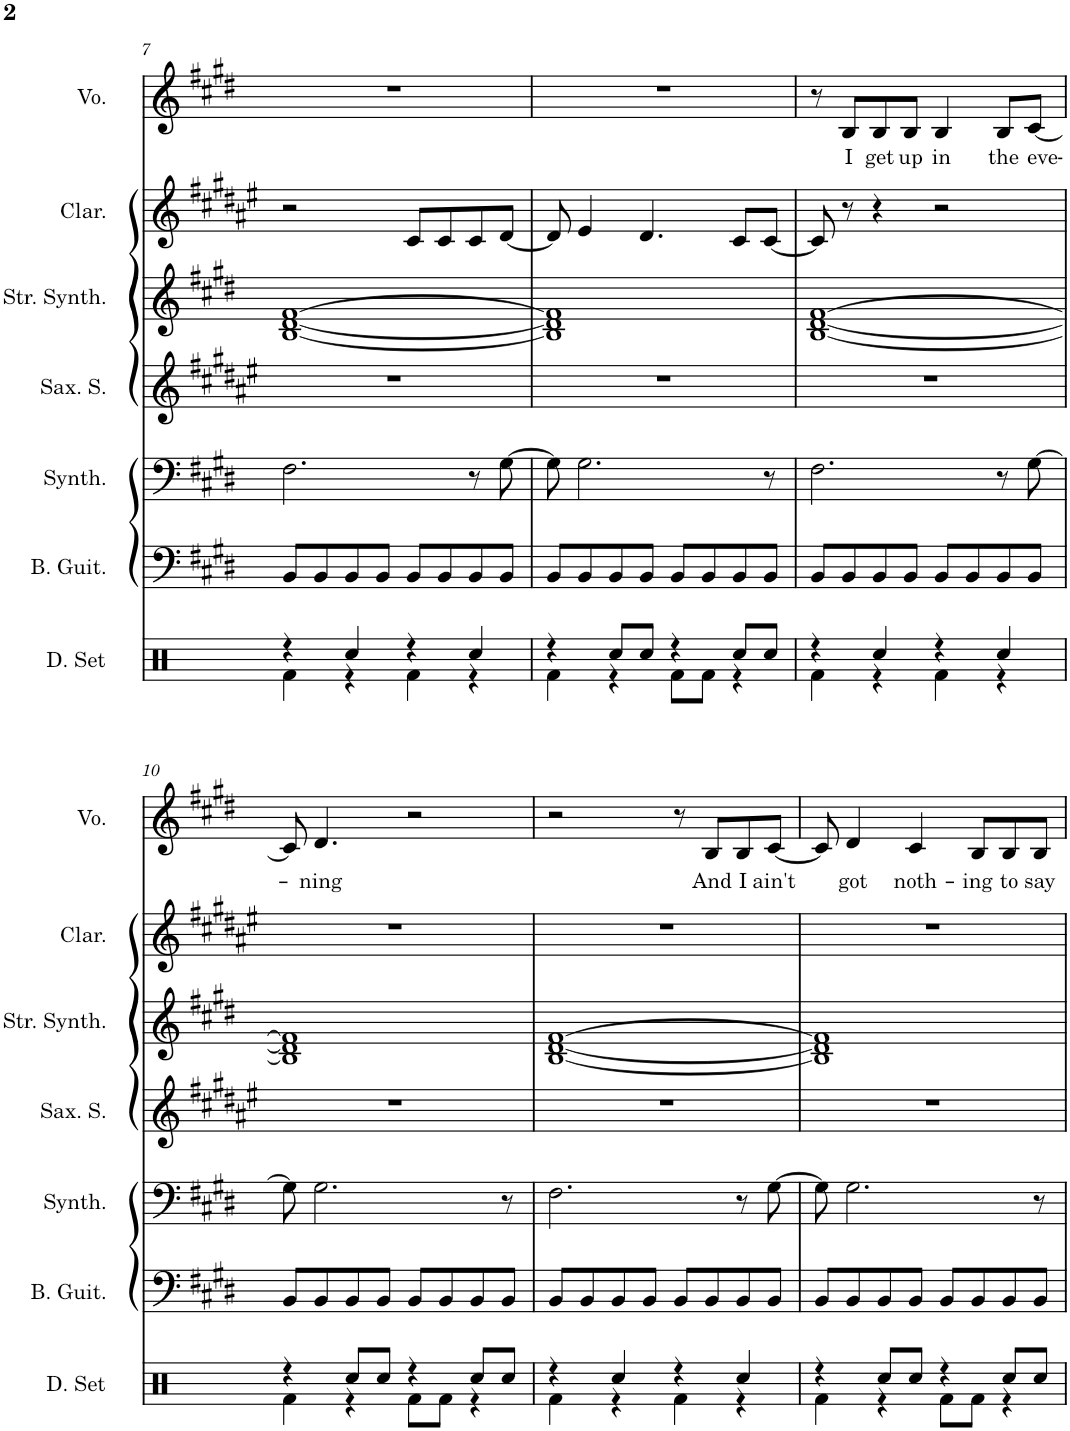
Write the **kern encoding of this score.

**kern	**kern	**kern	**kern	**kern	**kern	**kern	**text
*part7	*part6	*part5	*part4	*part3	*part2	*part1	*part1
*staff7	*staff6	*staff5	*staff4	*staff3	*staff2	*staff1	*staff1
*I"Drumset	*I"Bass Guitar	*I"Bass Synthesizer	*I"Saxophone soprano	*I"String Synthesizer	*I"Clarinette	*I"Voice	*
*I'D. Set	*I'B. Guit.	*I'Synth.	*I'Sax. S.	*I'Str. Synth.	*I'Clar.	*I'Vo.	*
!!LO:PB:g=z
*clefX	*clefF4	*clefF4	*clefG2	*clefG2	*clefG2	*clefG2	*
*	*Trd7c12	*	*Trd1c2	*	*Trd1c2	*	*
*k[]	*k[f#c#g#d#]	*k[f#c#g#d#]	*k[f#c#g#d#a#e#]	*k[f#c#g#d#]	*k[f#c#g#d#a#e#]	*k[f#c#g#d#]	*
*M4/4	*M4/4	*M4/4	*M4/4	*M4/4	*M4/4	*M4/4	*
=7	=7	=7	=7	=7	=7	=7	=7
*^	*	*	*	*	*	*	*
4r	4Rf\	8BB/L	2.F#\	1r	[1B [1d# [1f#	2r	1r	.
.	.	8BB/	.	.	.	.	.	.
4Rcc/	4r	8BB/	.	.	.	.	.	.
.	.	8BB/J	.	.	.	.	.	.
4r	4Rf\	8BB/L	.	.	.	8c#/L	.	.
.	.	8BB/	.	.	.	8c#/	.	.
4Rcc/	4r	8BB/	8r	.	.	8c#/	.	.
.	.	8BB/J	[8G#\	.	.	[8d#/J	.	.
=8	=8	=8	=8	=8	=8	=8	=8	=8
4r	4Rf\	8BB/L	8G#\]	1r	1B] 1d#] 1f#]	8d#/]	1r	.
.	.	8BB/	2.G#\	.	.	4e#/	.	.
8Rcc/L	4r	8BB/	.	.	.	.	.	.
8Rcc/J	.	8BB/J	.	.	.	4.d#/	.	.
4r	8Rf\L	8BB/L	.	.	.	.	.	.
.	8Rf\J	8BB/	.	.	.	.	.	.
8Rcc/L	4r	8BB/	.	.	.	8c#/L	.	.
8Rcc/J	.	8BB/J	8r	.	.	[8c#/J	.	.
=9	=9	=9	=9	=9	=9	=9	=9	=9
4r	4Rf\	8BB/L	2.F#\	1r	[1B [1d# [1f#	8c#/]	8r	.
!	!	!	!	!	!	!	!	!LO:LY:b
.	.	8BB/	.	.	.	8r	8B/L	I
!	!	!	!	!	!	!	!	!LO:LY:b
4Rcc/	4r	8BB/	.	.	.	4r	8B/	get
!	!	!	!	!	!	!	!	!LO:LY:b
.	.	8BB/J	.	.	.	.	8B/J	up
!	!	!	!	!	!	!	!	!LO:LY:b
4r	4Rf\	8BB/L	.	.	.	2r	4B/	in
.	.	8BB/	.	.	.	.	.	.
!	!	!	!	!	!	!	!	!LO:LY:b
4Rcc/	4r	8BB/	8r	.	.	.	8B/L	the
!	!	!	!	!	!	!	!	!LO:LY:b
.	.	8BB/J	[8G#\	.	.	.	[8c#/J	eve-
!!LO:LB:g=z
=10	=10	=10	=10	=10	=10	=10	=10	=10
4r	4Rf\	8BB/L	8G#\]	1r	1B] 1d#] 1f#]	1r	8c#/]	.
!	!	!	!	!	!	!	!	!LO:LY:b
.	.	8BB/	2.G#\	.	.	.	4.d#/	-ning
8Rcc/L	4r	8BB/	.	.	.	.	.	.
8Rcc/J	.	8BB/J	.	.	.	.	.	.
4r	8Rf\L	8BB/L	.	.	.	.	2r	.
.	8Rf\J	8BB/	.	.	.	.	.	.
8Rcc/L	4r	8BB/	.	.	.	.	.	.
8Rcc/J	.	8BB/J	8r	.	.	.	.	.
=11	=11	=11	=11	=11	=11	=11	=11	=11
4r	4Rf\	8BB/L	2.F#\	1r	[1B [1d# [1f#	1r	2r	.
.	.	8BB/	.	.	.	.	.	.
4Rcc/	4r	8BB/	.	.	.	.	.	.
.	.	8BB/J	.	.	.	.	.	.
4r	4Rf\	8BB/L	.	.	.	.	8r	.
!	!	!	!	!	!	!	!	!LO:LY:b
.	.	8BB/	.	.	.	.	8B/L	And
!	!	!	!	!	!	!	!	!LO:LY:b
4Rcc/	4r	8BB/	8r	.	.	.	8B/	I
!	!	!	!	!	!	!	!	!LO:LY:b
.	.	8BB/J	[8G#\	.	.	.	[8c#/J	ain't
=12	=12	=12	=12	=12	=12	=12	=12	=12
4r	4Rf\	8BB/L	8G#\]	1r	1B] 1d#] 1f#]	1r	8c#/]	.
!	!	!	!	!	!	!	!	!LO:LY:b
.	.	8BB/	2.G#\	.	.	.	4d#/	got
8Rcc/L	4r	8BB/	.	.	.	.	.	.
!	!	!	!	!	!	!	!	!LO:LY:b
8Rcc/J	.	8BB/J	.	.	.	.	4c#/	noth-
4r	8Rf\L	8BB/L	.	.	.	.	.	.
!	!	!	!	!	!	!	!	!LO:LY:b
.	8Rf\J	8BB/	.	.	.	.	8B/L	-ing
!	!	!	!	!	!	!	!	!LO:LY:b
8Rcc/L	4r	8BB/	.	.	.	.	8B/	to
!	!	!	!	!	!	!	!	!LO:LY:b
8Rcc/J	.	8BB/J	8r	.	.	.	8B/J	say
*v	*v	*	*	*	*	*	*	*
=	=	=	=	=	=	=	=
*-	*-	*-	*-	*-	*-	*-	*-
